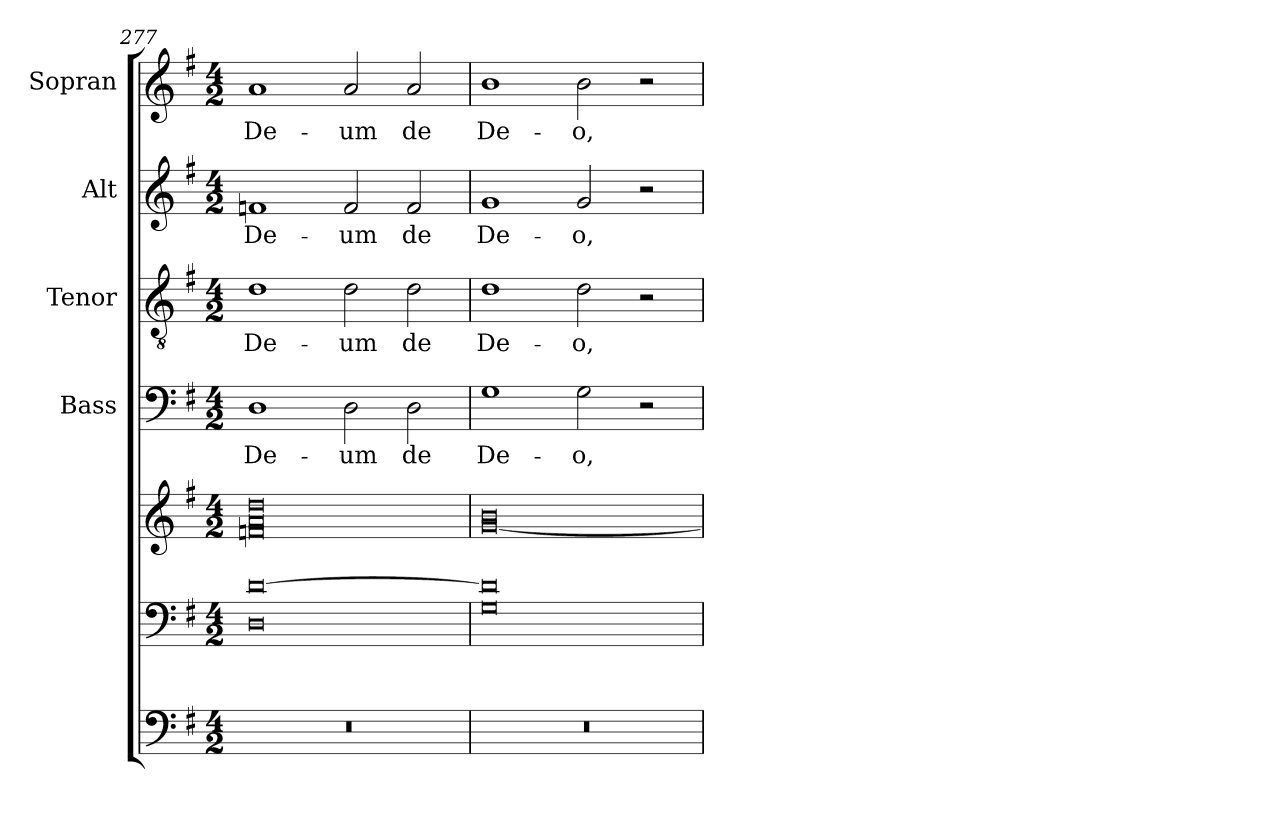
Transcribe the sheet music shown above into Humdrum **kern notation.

**kern	**kern	**kern	**kern	**text	**kern	**text	**kern	**text	**kern	**text
*part6	*part5	*part5	*part4	*part4	*part3	*part3	*part2	*part2	*part1	*part1
*staff7	*staff6	*staff5	*staff4	*staff4	*staff3	*staff3	*staff2	*staff2	*staff1	*staff1
*	*	*	*I"Bass	*	*I"Tenor	*	*I"Alt	*	*I"Sopran	*
*	*	*	*I'B.	*	*I'T.	*	*I'A.	*	*I'S.	*
*clefF4	*clefF4	*clefG2	*clefF4	*	*clefGv2	*	*clefG2	*	*clefG2	*
*k[f#]	*k[f#]	*k[f#]	*k[f#]	*	*k[f#]	*	*k[f#]	*	*k[f#]	*
*G:	*G:	*G:	*G:	*	*G:	*	*G:	*	*G:	*
*M4/2	*M4/2	*M4/2	*M4/2	*	*M4/2	*	*M4/2	*	*M4/2	*
=277	=277	=277	=277	=277	=277	=277	=277	=277	=277	=277
!	!	!	!	!LO:LY:b	!	!LO:LY:b	!	!LO:LY:b	!	!LO:LY:b
0r	0D [0d	0f 0a 0dd	1D	De-	1d	De-	1fn	De-	1a	De-
!	!	!	!	!LO:LY:b	!	!LO:LY:b	!	!LO:LY:b	!	!LO:LY:b
.	.	.	2D\	-um	2d\	-um	2f/	-um	2a/	-um
!	!	!	!	!LO:LY:b	!	!LO:LY:b	!	!LO:LY:b	!	!LO:LY:b
.	.	.	2D\	de	2d\	de	2f/	de	2a/	de
=278	=278	=278	=278	=278	=278	=278	=278	=278	=278	=278
!	!	!	!	!LO:LY:b	!	!LO:LY:b	!	!LO:LY:b	!	!LO:LY:b
0r	0G 0d]	[0g 0b	1G	De-	1d	De-	1g	De-	1b	De-
!	!	!	!	!LO:LY:b	!	!LO:LY:b	!	!LO:LY:b	!	!LO:LY:b
.	.	.	2G\	-o,	2d\	-o,	2g/	-o,	2b\	-o,
.	.	.	2r	.	2r	.	2r	.	2r	.
=	=	=	=	=	=	=	=	=	=	=
*-	*-	*-	*-	*-	*-	*-	*-	*-	*-	*-
